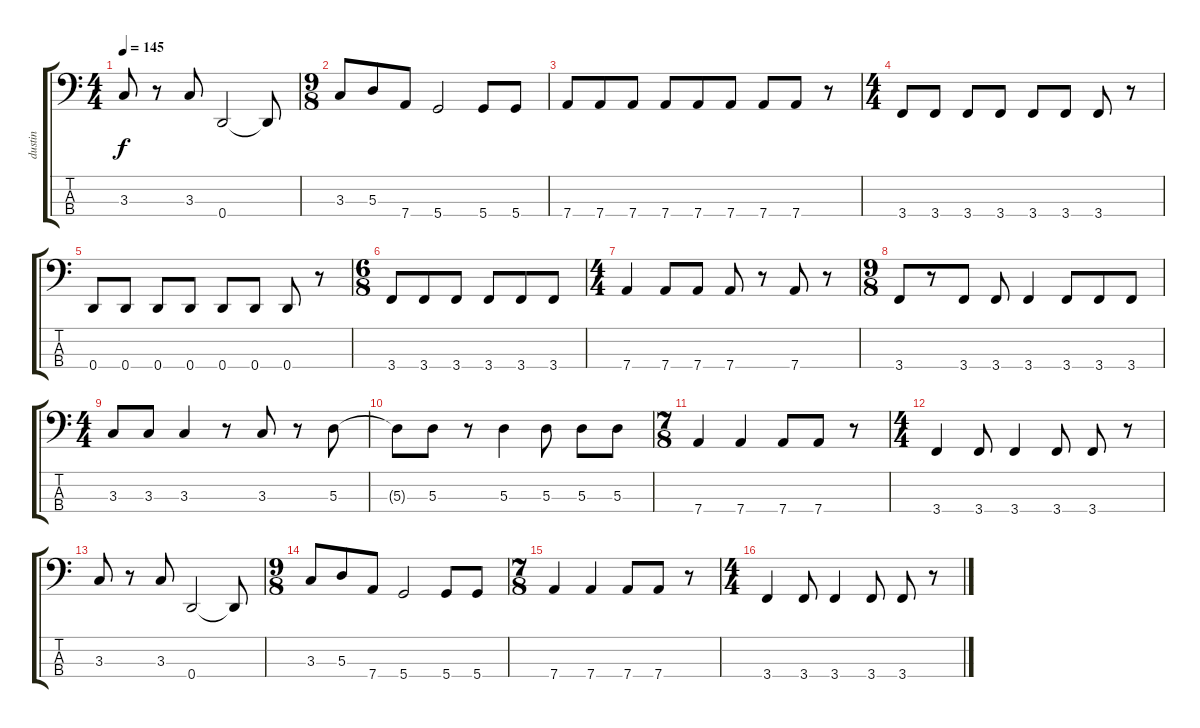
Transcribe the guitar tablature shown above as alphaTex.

\track ("dustin" "dustin") {instrument electricbasspick}
\staff {score tabs}
\tuning (G2 D2 A1 D1) {hide}
\ts (4 4)
\tempo 145
\clef f4
\ks c
3.3.8{dy f} r.8 3.3.8 0.4.2 0.4{t}.8 |
\ts (9 8)
3.3.8 5.3.8 7.4.8 5.4.2 5.4.8 5.4.8 |
7.4.8 7.4.8 7.4.8 7.4.8 7.4.8 7.4.8 7.4.8 7.4.8 r.8 |
\ts (4 4)
3.4.8 3.4.8 3.4.8 3.4.8 3.4.8 3.4.8 3.4.8 r.8 |
0.4.8 0.4.8 0.4.8 0.4.8 0.4.8 0.4.8 0.4.8 r.8 |
\ts (6 8)
3.4.8 3.4.8 3.4.8 3.4.8 3.4.8 3.4.8 |
\ts (4 4)
7.4.4 7.4.8 7.4.8 7.4.8 r.8 7.4.8 r.8 |
\ts (9 8)
3.4.8 r.8 3.4.8 3.4.8 3.4.4 3.4.8 3.4.8 3.4.8 |
\ts (4 4)
3.3.8 3.3.8 3.3.4 r.8 3.3.8 r.8 5.3.8 |
5.3{t}.8 5.3.8 r.8 5.3.4 5.3.8 5.3.8 5.3.8 |
\ts (7 8)
7.4.4 7.4.4 7.4.8 7.4.8 r.8 |
\ts (4 4)
3.4.4 3.4.8 3.4.4 3.4.8 3.4.8 r.8 |
3.3.8 r.8 3.3.8 0.4.2 0.4{t}.8 |
\ts (9 8)
3.3.8 5.3.8 7.4.8 5.4.2 5.4.8 5.4.8 |
\ts (7 8)
7.4.4 7.4.4 7.4.8 7.4.8 r.8 |
\ts (4 4)
3.4.4 3.4.8 3.4.4 3.4.8 3.4.8 r.8
